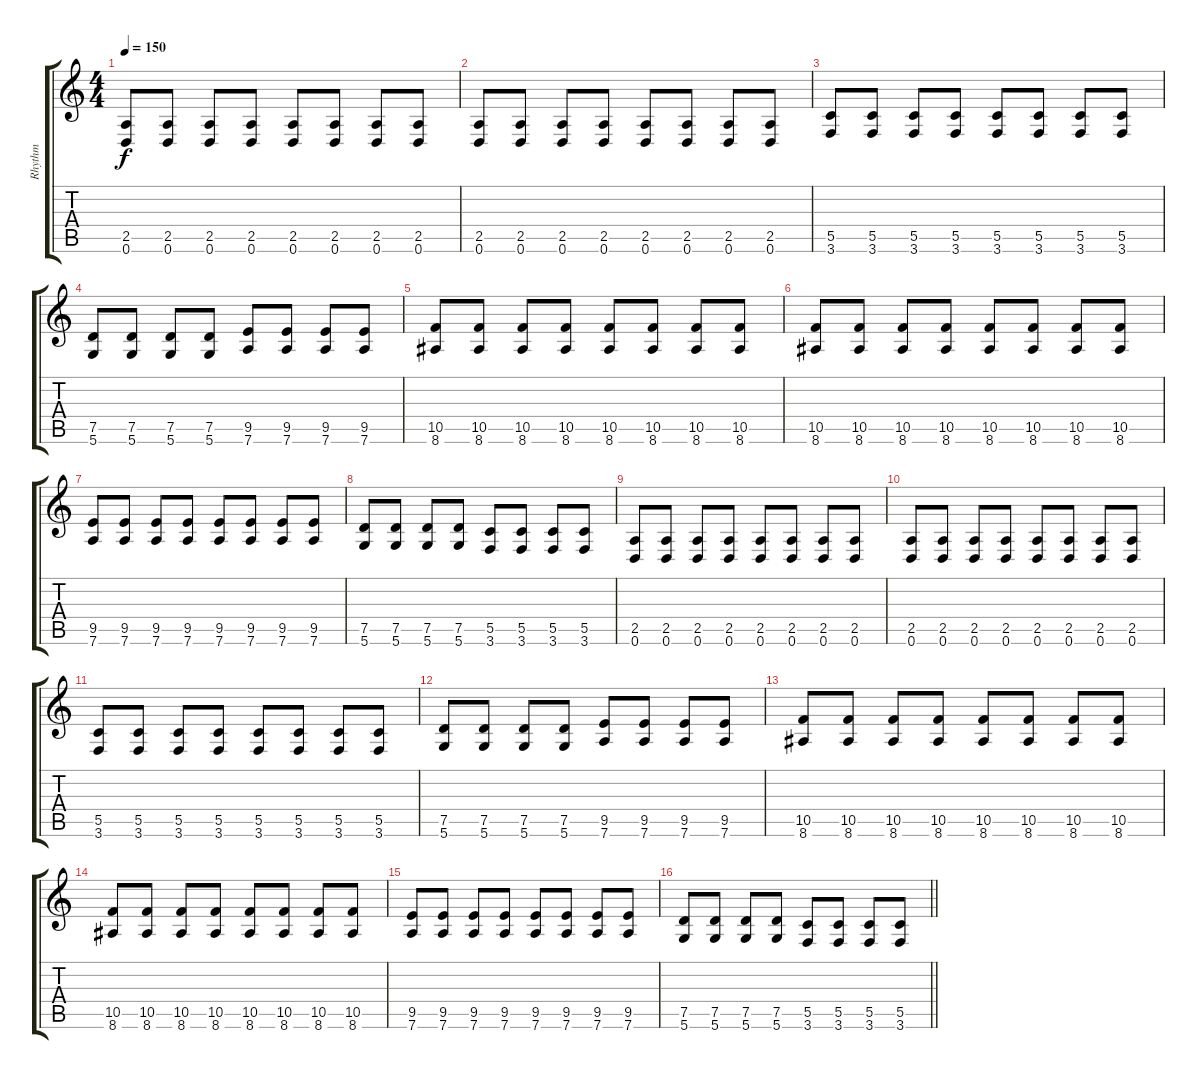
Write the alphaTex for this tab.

\track ("Rhythm" "Rhythm") {instrument distortionguitar}
\staff {score tabs}
\tuning (D4 A3 F3 C3 G2 D2) {hide}
\ts (4 4)
\tempo 150
\clef g2
\ks c
(2.5 0.6).8{dy f} (2.5 0.6).8 (2.5 0.6).8 (2.5 0.6).8 (2.5 0.6).8 (2.5 0.6).8 (2.5 0.6).8 (2.5 0.6).8 |
(2.5 0.6).8 (2.5 0.6).8 (2.5 0.6).8 (2.5 0.6).8 (2.5 0.6).8 (2.5 0.6).8 (2.5 0.6).8 (2.5 0.6).8 |
(5.5 3.6).8 (5.5 3.6).8 (5.5 3.6).8 (5.5 3.6).8 (5.5 3.6).8 (5.5 3.6).8 (5.5 3.6).8 (5.5 3.6).8 |
(7.5 5.6).8 (7.5 5.6).8 (7.5 5.6).8 (7.5 5.6).8 (9.5 7.6).8 (9.5 7.6).8 (9.5 7.6).8 (9.5 7.6).8 |
(10.5 8.6).8 (10.5 8.6).8 (10.5 8.6).8 (10.5 8.6).8 (10.5 8.6).8 (10.5 8.6).8 (10.5 8.6).8 (10.5 8.6).8 |
(10.5 8.6).8 (10.5 8.6).8 (10.5 8.6).8 (10.5 8.6).8 (10.5 8.6).8 (10.5 8.6).8 (10.5 8.6).8 (10.5 8.6).8 |
(9.5 7.6).8 (9.5 7.6).8 (9.5 7.6).8 (9.5 7.6).8 (9.5 7.6).8 (9.5 7.6).8 (9.5 7.6).8 (9.5 7.6).8 |
(7.5 5.6).8 (7.5 5.6).8 (7.5 5.6).8 (7.5 5.6).8 (5.5 3.6).8 (5.5 3.6).8 (5.5 3.6).8 (5.5 3.6).8 |
(2.5 0.6).8 (2.5 0.6).8 (2.5 0.6).8 (2.5 0.6).8 (2.5 0.6).8 (2.5 0.6).8 (2.5 0.6).8 (2.5 0.6).8 |
(2.5 0.6).8 (2.5 0.6).8 (2.5 0.6).8 (2.5 0.6).8 (2.5 0.6).8 (2.5 0.6).8 (2.5 0.6).8 (2.5 0.6).8 |
(5.5 3.6).8 (5.5 3.6).8 (5.5 3.6).8 (5.5 3.6).8 (5.5 3.6).8 (5.5 3.6).8 (5.5 3.6).8 (5.5 3.6).8 |
(7.5 5.6).8 (7.5 5.6).8 (7.5 5.6).8 (7.5 5.6).8 (9.5 7.6).8 (9.5 7.6).8 (9.5 7.6).8 (9.5 7.6).8 |
(10.5 8.6).8 (10.5 8.6).8 (10.5 8.6).8 (10.5 8.6).8 (10.5 8.6).8 (10.5 8.6).8 (10.5 8.6).8 (10.5 8.6).8 |
(10.5 8.6).8 (10.5 8.6).8 (10.5 8.6).8 (10.5 8.6).8 (10.5 8.6).8 (10.5 8.6).8 (10.5 8.6).8 (10.5 8.6).8 |
(9.5 7.6).8 (9.5 7.6).8 (9.5 7.6).8 (9.5 7.6).8 (9.5 7.6).8 (9.5 7.6).8 (9.5 7.6).8 (9.5 7.6).8 |
\barLineRight lightlight
(7.5 5.6).8 (7.5 5.6).8 (7.5 5.6).8 (7.5 5.6).8 (5.5 3.6).8 (5.5 3.6).8 (5.5 3.6).8 (5.5 3.6).8
